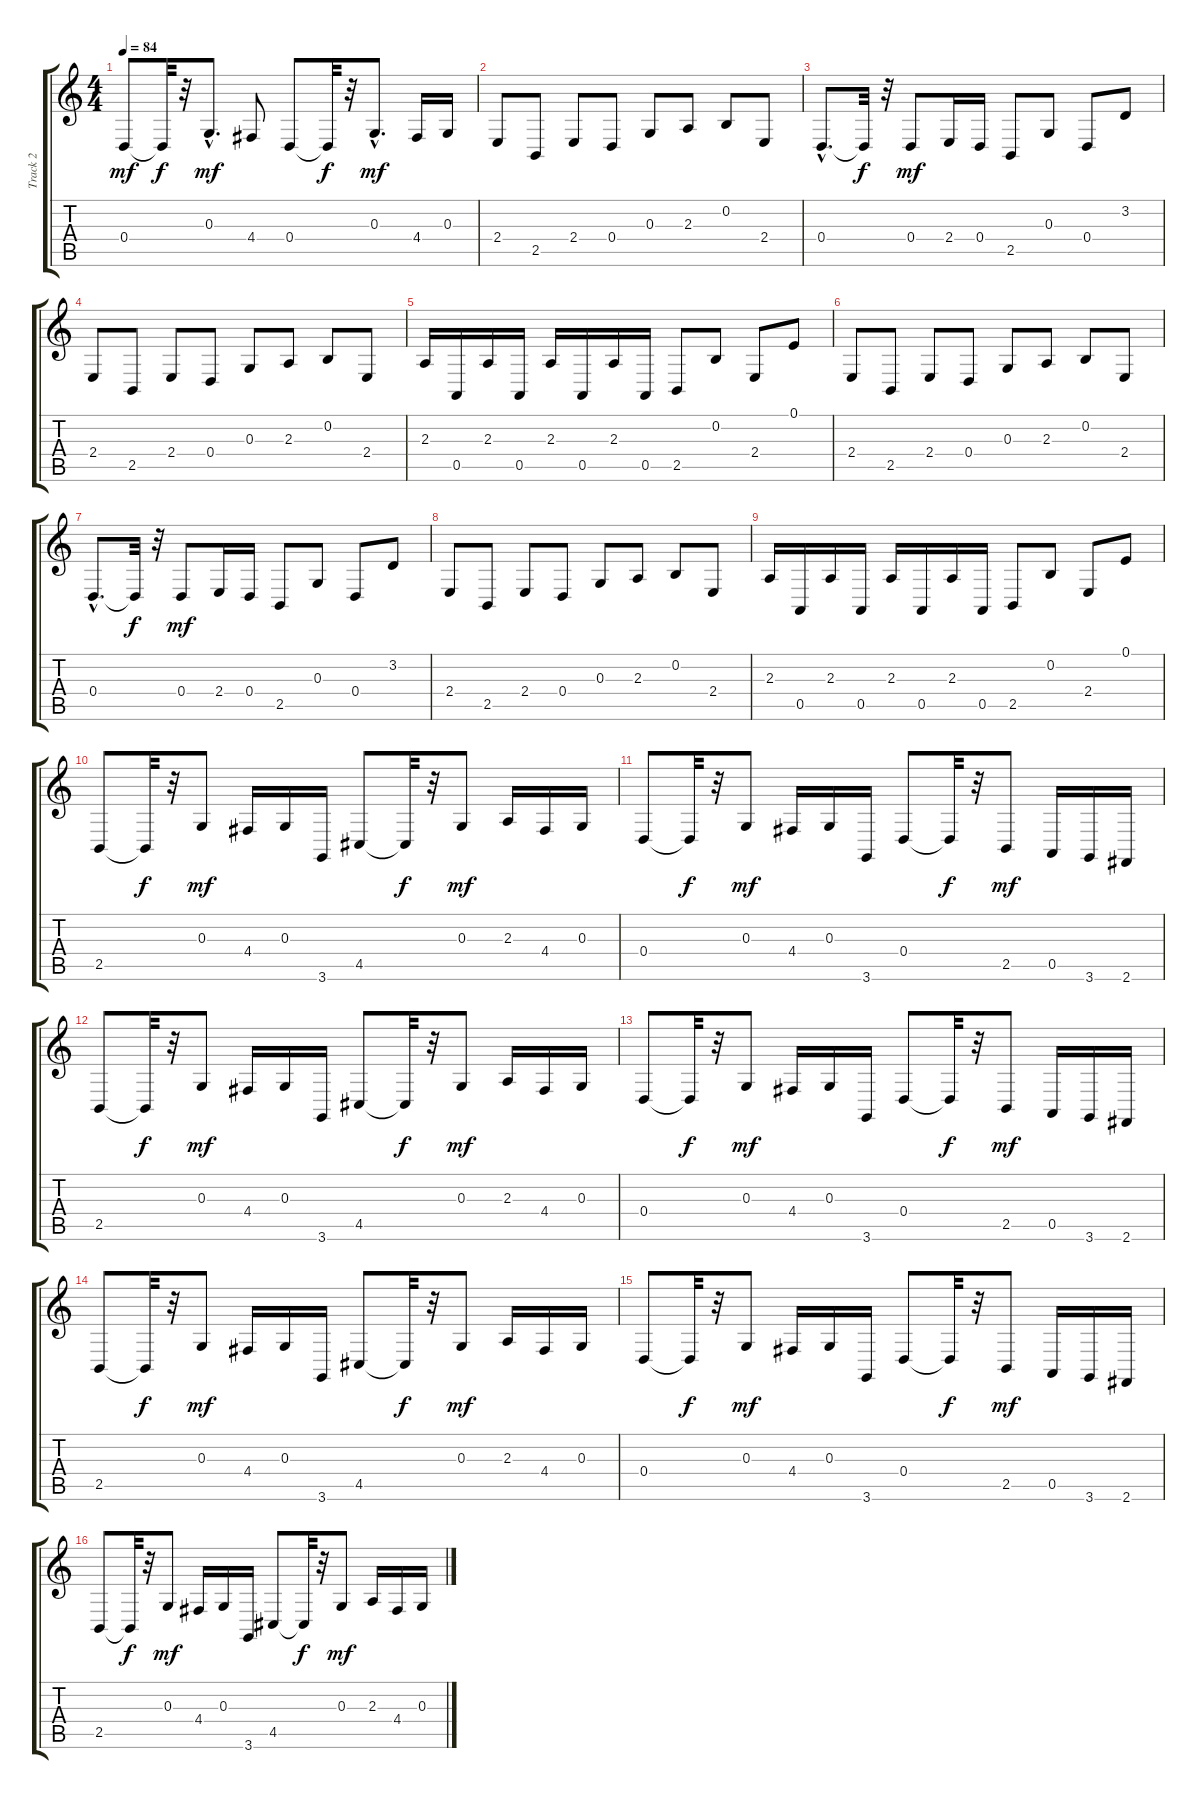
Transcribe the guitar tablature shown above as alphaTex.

\track ("Track 2" "Track 2") {instrument acousticgrandpiano}
\staff {score tabs}
\tuning (E4 B3 G3 D3 A2 E2) {hide}
\ts (4 4)
\tempo 84
\clef g2
\ks c
0.4.8{dy mf} 0.4{t}.32{dy f} r.32 0.3{hac}.8{d dy mf} 4.4.8 0.4.8 0.4{t}.32{dy f} r.32 0.3{hac}.8{d dy mf} 4.4.16 0.3.16 |
2.4.8 2.5.8 2.4.8 0.4.8 0.3.8 2.3.8 0.2.8 2.4.8 |
0.4{hac}.8{d} 0.4{t}.32{dy f} r.32 0.4.8{dy mf} 2.4.16 0.4.16 2.5.8 0.3.8 0.4.8 3.2.8 |
2.4.8 2.5.8 2.4.8 0.4.8 0.3.8 2.3.8 0.2.8 2.4.8 |
2.3.16 0.5.16 2.3.16 0.5.16 2.3.16 0.5.16 2.3.16 0.5.16 2.5.8 0.2.8 2.4.8 0.1.8 |
2.4.8 2.5.8 2.4.8 0.4.8 0.3.8 2.3.8 0.2.8 2.4.8 |
0.4{hac}.8{d} 0.4{t}.32{dy f} r.32 0.4.8{dy mf} 2.4.16 0.4.16 2.5.8 0.3.8 0.4.8 3.2.8 |
2.4.8 2.5.8 2.4.8 0.4.8 0.3.8 2.3.8 0.2.8 2.4.8 |
2.3.16 0.5.16 2.3.16 0.5.16 2.3.16 0.5.16 2.3.16 0.5.16 2.5.8 0.2.8 2.4.8 0.1.8 |
2.5.8 2.5{t}.32{dy f} r.32 0.3.8{dy mf} 4.4.16 0.3.16 3.6.16 4.5.8 4.5{t}.32{dy f} r.32 0.3.8{dy mf} 2.3.16 4.4.16 0.3.16 |
0.4.8 0.4{t}.32{dy f} r.32 0.3.8{dy mf} 4.4.16 0.3.16 3.6.16 0.4.8 0.4{t}.32{dy f} r.32 2.5.8{dy mf} 0.5.16 3.6.16 2.6.16 |
2.5.8 2.5{t}.32{dy f} r.32 0.3.8{dy mf} 4.4.16 0.3.16 3.6.16 4.5.8 4.5{t}.32{dy f} r.32 0.3.8{dy mf} 2.3.16 4.4.16 0.3.16 |
0.4.8 0.4{t}.32{dy f} r.32 0.3.8{dy mf} 4.4.16 0.3.16 3.6.16 0.4.8 0.4{t}.32{dy f} r.32 2.5.8{dy mf} 0.5.16 3.6.16 2.6.16 |
2.5.8 2.5{t}.32{dy f} r.32 0.3.8{dy mf} 4.4.16 0.3.16 3.6.16 4.5.8 4.5{t}.32{dy f} r.32 0.3.8{dy mf} 2.3.16 4.4.16 0.3.16 |
0.4.8 0.4{t}.32{dy f} r.32 0.3.8{dy mf} 4.4.16 0.3.16 3.6.16 0.4.8 0.4{t}.32{dy f} r.32 2.5.8{dy mf} 0.5.16 3.6.16 2.6.16 |
2.5.8 2.5{t}.32{dy f} r.32 0.3.8{dy mf} 4.4.16 0.3.16 3.6.16 4.5.8 4.5{t}.32{dy f} r.32 0.3.8{dy mf} 2.3.16 4.4.16 0.3.16
